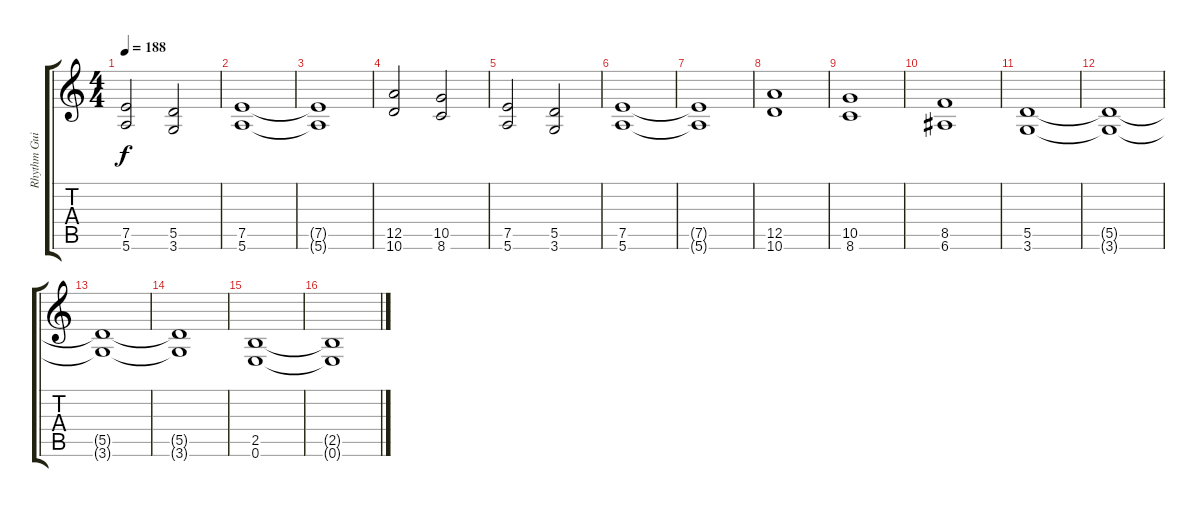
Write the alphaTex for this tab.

\track ("Rhythm Guitar" "Rhythm Gui") {instrument distortionguitar}
\staff {score tabs}
\tuning (E4 B3 G3 D3 A2 E2) {hide}
\ts (4 4)
\tempo 188
\clef g2
\ks c
(7.5 5.6).2{dy f} (5.5 3.6).2 |
(7.5 5.6).1 |
(7.5{t} 5.6{t}).1 |
(12.5 10.6).2 (10.5 8.6).2 |
(7.5 5.6).2 (5.5 3.6).2 |
(7.5 5.6).1 |
(7.5{t} 5.6{t}).1 |
(12.5 10.6).1 |
(10.5 8.6).1 |
(8.5 6.6).1 |
(5.5 3.6).1 |
(5.5{t} 3.6{t}).1 |
(5.5{t} 3.6{t}).1 |
(5.5{t} 3.6{t}).1 |
(2.5 0.6).1 |
(2.5{t} 0.6{t}).1
